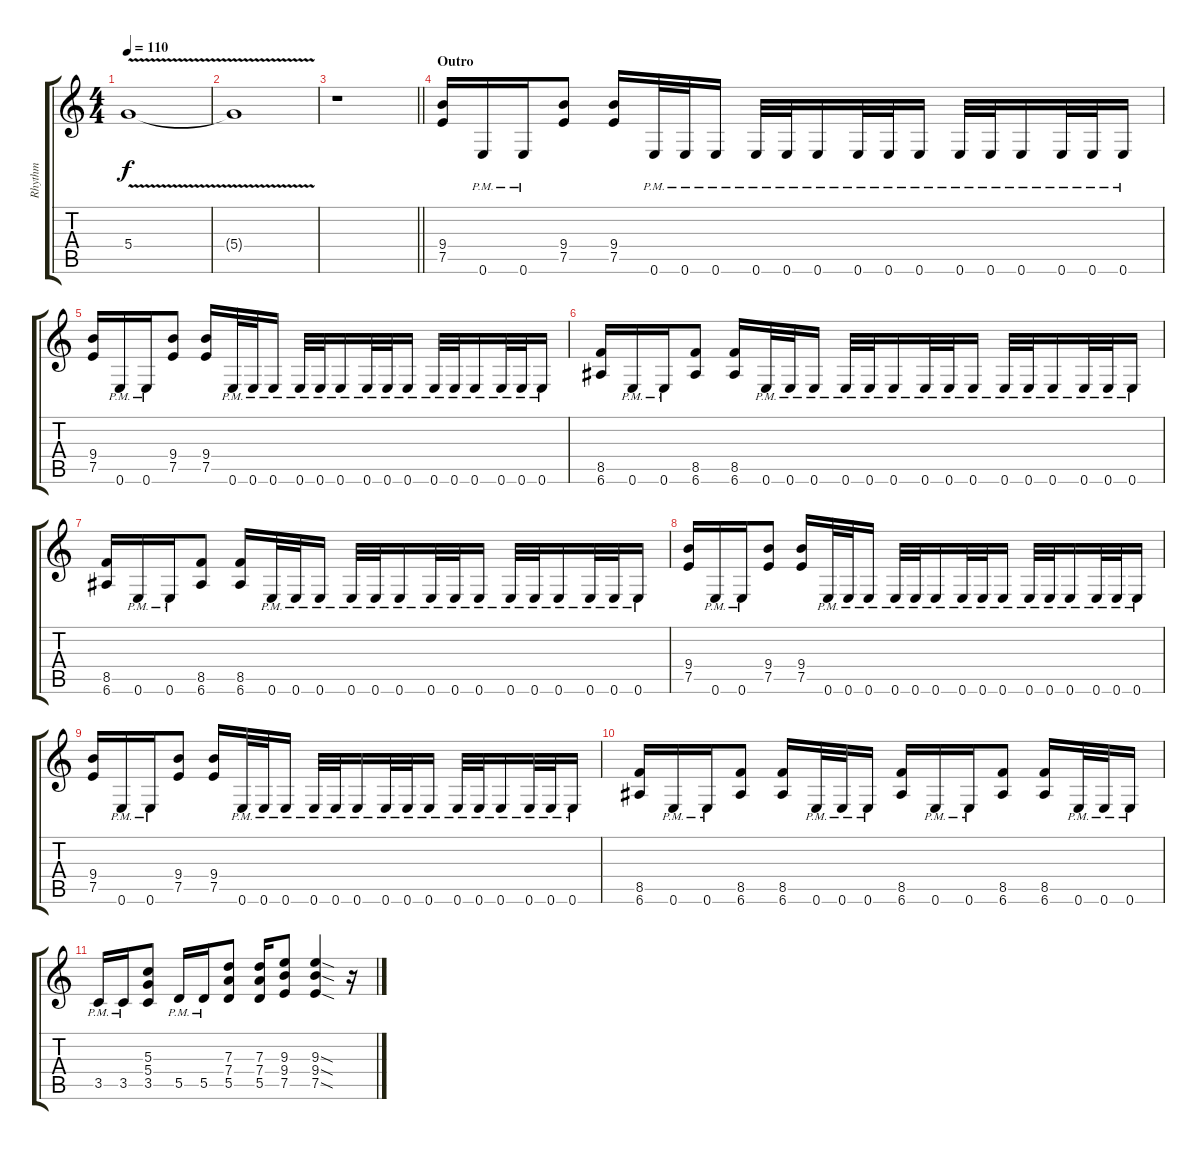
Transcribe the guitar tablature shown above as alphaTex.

\track ("Rhythm" "Rhythm") {instrument distortionguitar}
\staff {score tabs}
\tuning (E4 B3 G3 D3 A2 E2) {hide}
\ts (4 4)
\tempo 110
\clef g2
\ks c
5.4{v t}.1{dy f} |
5.4{t}.1 |
\barLineRight lightlight
r.1 |
\section ("" "Outro")
(9.4 7.5).16 0.6{pm}.16 0.6{pm}.16 (9.4 7.5).8 (9.4 7.5).16 0.6{pm}.32 0.6{pm}.32 0.6{pm}.16 0.6{pm}.32 0.6{pm}.32 0.6{pm}.16 0.6{pm}.32 0.6{pm}.32 0.6{pm}.16 0.6{pm}.32 0.6{pm}.32 0.6{pm}.16 0.6{pm}.32 0.6{pm}.32 0.6{pm}.16 |
(9.4 7.5).16 0.6{pm}.16 0.6{pm}.16 (9.4 7.5).8 (9.4 7.5).16 0.6{pm}.32 0.6{pm}.32 0.6{pm}.16 0.6{pm}.32 0.6{pm}.32 0.6{pm}.16 0.6{pm}.32 0.6{pm}.32 0.6{pm}.16 0.6{pm}.32 0.6{pm}.32 0.6{pm}.16 0.6{pm}.32 0.6{pm}.32 0.6{pm}.16 |
(8.5 6.6).16 0.6{pm}.16 0.6{pm}.16 (8.5 6.6).8 (8.5 6.6).16 0.6{pm}.32 0.6{pm}.32 0.6{pm}.16 0.6{pm}.32 0.6{pm}.32 0.6{pm}.16 0.6{pm}.32 0.6{pm}.32 0.6{pm}.16 0.6{pm}.32 0.6{pm}.32 0.6{pm}.16 0.6{pm}.32 0.6{pm}.32 0.6{pm}.16 |
(8.5 6.6).16 0.6{pm}.16 0.6{pm}.16 (8.5 6.6).8 (8.5 6.6).16 0.6{pm}.32 0.6{pm}.32 0.6{pm}.16 0.6{pm}.32 0.6{pm}.32 0.6{pm}.16 0.6{pm}.32 0.6{pm}.32 0.6{pm}.16 0.6{pm}.32 0.6{pm}.32 0.6{pm}.16 0.6{pm}.32 0.6{pm}.32 0.6{pm}.16 |
(9.4 7.5).16 0.6{pm}.16 0.6{pm}.16 (9.4 7.5).8 (9.4 7.5).16 0.6{pm}.32 0.6{pm}.32 0.6{pm}.16 0.6{pm}.32 0.6{pm}.32 0.6{pm}.16 0.6{pm}.32 0.6{pm}.32 0.6{pm}.16 0.6{pm}.32 0.6{pm}.32 0.6{pm}.16 0.6{pm}.32 0.6{pm}.32 0.6{pm}.16 |
(9.4 7.5).16 0.6{pm}.16 0.6{pm}.16 (9.4 7.5).8 (9.4 7.5).16 0.6{pm}.32 0.6{pm}.32 0.6{pm}.16 0.6{pm}.32 0.6{pm}.32 0.6{pm}.16 0.6{pm}.32 0.6{pm}.32 0.6{pm}.16 0.6{pm}.32 0.6{pm}.32 0.6{pm}.16 0.6{pm}.32 0.6{pm}.32 0.6{pm}.16 |
(8.5 6.6).16 0.6{pm}.16 0.6{pm}.16 (8.5 6.6).8 (8.5 6.6).16 0.6{pm}.32 0.6{pm}.32 0.6{pm}.16 (8.5 6.6).16 0.6{pm}.16 0.6{pm}.16 (8.5 6.6).8 (8.5 6.6).16 0.6{pm}.32 0.6{pm}.32 0.6{pm}.16 |
3.5{pm}.16 3.5{pm}.16 (5.3 5.4 3.5).8 5.5{pm}.16 5.5{pm}.16 (7.3 7.4 5.5).8 (7.3 7.4 5.5).16 (9.3 9.4 7.5).8 (9.3{sod} 9.4{sod} 7.5{sod}).4 r.16
